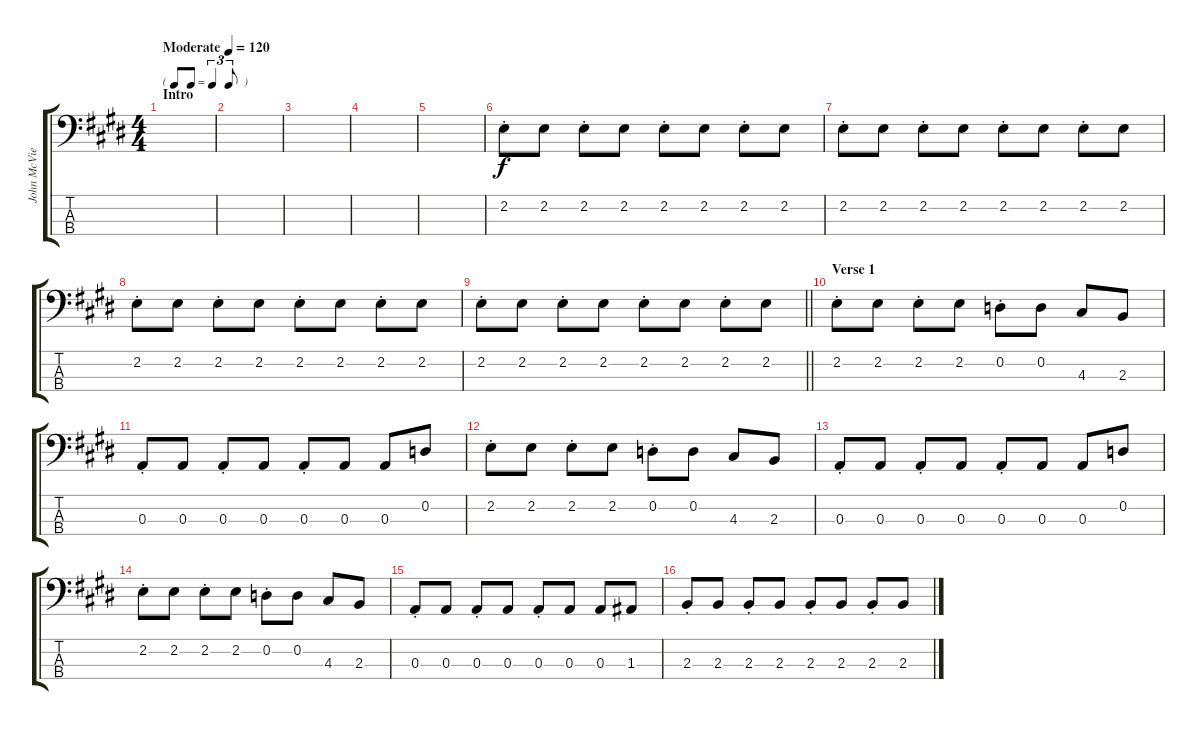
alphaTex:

\track ("John McVie (Bass)" "John McVie") {instrument electricbassfinger}
\staff {score tabs}
\tuning (G2 D2 A1 E1) {hide}
\ts (4 4)
\tf triplet8th
\section ("" "Intro")
\tempo (120 "Moderate")
\clef f4
\ks e
|
|
|
|
|
2.2{st}.8 2.2.8 2.2{st}.8 2.2.8 2.2{st}.8 2.2.8 2.2{st}.8 2.2.8 |
2.2{st}.8 2.2.8 2.2{st}.8 2.2.8 2.2{st}.8 2.2.8 2.2{st}.8 2.2.8 |
2.2{st}.8 2.2.8 2.2{st}.8 2.2.8 2.2{st}.8 2.2.8 2.2{st}.8 2.2.8 |
\barLineRight lightlight
2.2{st}.8 2.2.8 2.2{st}.8 2.2.8 2.2{st}.8 2.2.8 2.2{st}.8 2.2.8 |
\section ("" "Verse 1")
2.2{st}.8 2.2.8 2.2{st}.8 2.2.8 0.2{st}.8 0.2.8 4.3.8 2.3.8 |
0.3{st}.8 0.3.8 0.3{st}.8 0.3.8 0.3{st}.8 0.3.8 0.3.8 0.2.8 |
2.2{st}.8 2.2.8 2.2{st}.8 2.2.8 0.2{st}.8 0.2.8 4.3.8 2.3.8 |
0.3{st}.8 0.3.8 0.3{st}.8 0.3.8 0.3{st}.8 0.3.8 0.3.8 0.2.8 |
2.2{st}.8 2.2.8 2.2{st}.8 2.2.8 0.2{st}.8 0.2.8 4.3.8 2.3.8 |
0.3{st}.8 0.3.8 0.3{st}.8 0.3.8 0.3{st}.8 0.3.8 0.3.8 1.3.8 |
2.3{st}.8 2.3.8 2.3{st}.8 2.3.8 2.3{st}.8 2.3.8 2.3{st}.8 2.3.8
